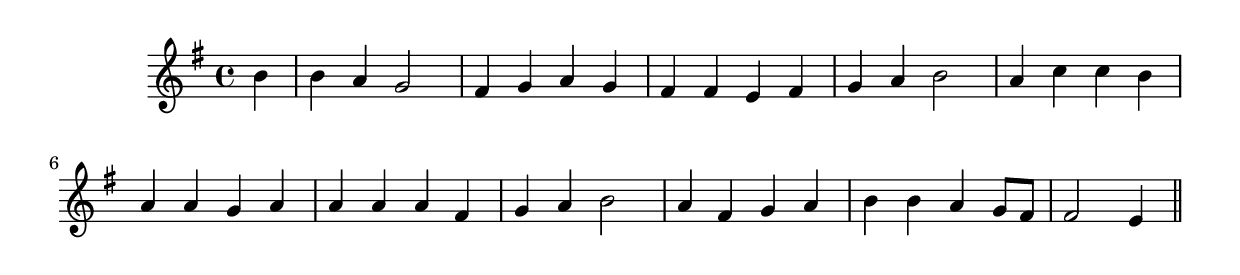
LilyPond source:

\version "2.19.49"
%{\header {
  title = "Chorale, `Wie bist du Seele in mir so gar betru:bt'"
  composer = "J.S. Bach"
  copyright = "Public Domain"
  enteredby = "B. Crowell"
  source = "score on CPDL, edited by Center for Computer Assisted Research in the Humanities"
}%}
\score{{\key g \major
\time 4/4
%{\tempo 4=110
%}\relative g' {
  \partial 4
  b4 | b4 a g2 | fis4 g a g | fis fis e fis | g a b2 | a4 c c b | a a g a | a a a fis | g a b2 | a4 fis g a | b b a g8 fis | fis2 e4
  \bar "||"
}
}}